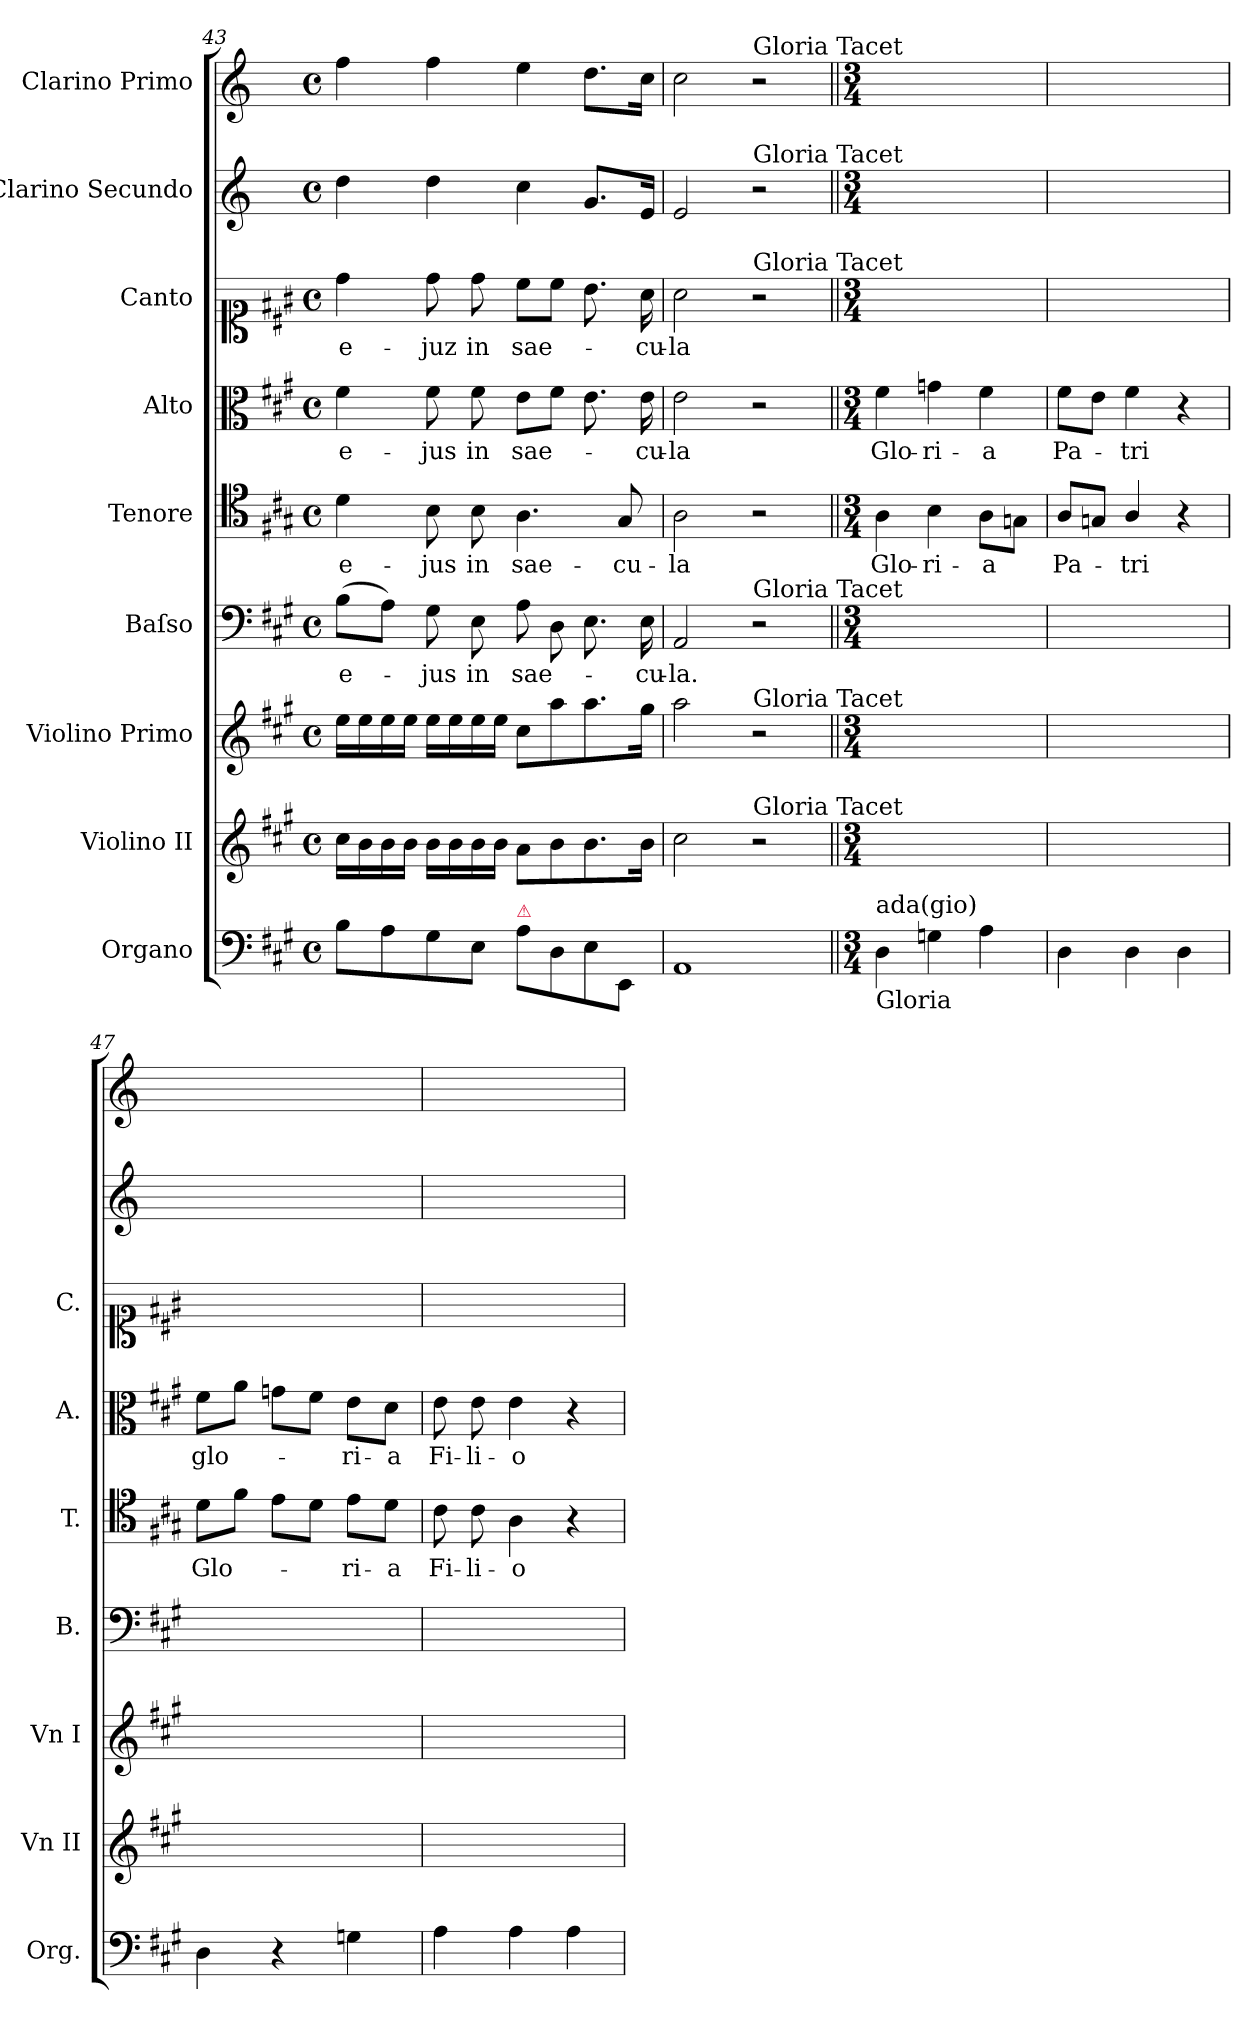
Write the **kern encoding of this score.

**kern	**kern	**kern	**kern	**text	**kern	**text	**kern	**text	**kern	**text	**kern	**kern
*part9	*part8	*part7	*part6	*part6	*part5	*part5	*part4	*part4	*part3	*part3	*part2	*part1
*staff9	*staff8	*staff7	*staff6	*staff6	*staff5	*staff5	*staff4	*staff4	*staff3	*staff3	*staff2	*staff1
*I"Organo	*I"Violino II	*I"Violino Primo	*I"Baſso	*	*I"Tenore	*	*I"Alto	*	*I"Canto	*	*I"Clarino Secundo	*I"Clarino Primo
*I'Org.	*I'Vn II	*I'Vn I	*I'B.	*	*I'T.	*	*I'A.	*	*I'C.	*	*	*
*clefF4	*clefG2	*clefG2	*clefF4	*	*clefC4	*	*clefC3	*	*clefC1	*	*clefG2	*clefG2
*	*	*	*	*	*	*	*	*	*	*	*ITrd2c3	*ITrd2c3
*k[f#c#g#]	*k[f#c#g#]	*k[f#c#g#]	*k[f#c#g#]	*	*k[f#c#g#]	*	*k[f#c#g#]	*	*k[f#c#g#]	*	*k[f#c#g#]	*k[f#c#g#]
*A:	*A:	*A:	*A:	*	*A:	*	*A:	*	*A:	*	*A:	*A:
*M4/4	*M4/4	*M4/4	*M4/4	*	*M4/4	*	*M4/4	*	*M4/4	*	*M4/4	*M4/4
*met(c)	*met(c)	*met(c)	*met(c)	*	*met(c)	*	*met(c)	*	*met(c)	*	*met(c)	*met(c)
=43	=43	=43	=43	=43	=43	=43	=43	=43	=43	=43	=43	=43
8B\L	16cc#\LL	16ee\LL	(8B\L	e-	4d\	e-	4f#\	e-	4dd\	e-	4b\	4dd\
.	16b\	16ee\	.	.	.	.	.	.	.	.	.	.
8A\	16b\	16ee\	8A\J)	.	.	.	.	.	.	.	.	.
.	16b\JJ	16ee\JJ	.	.	.	.	.	.	.	.	.	.
8G#\	16b\LL	16ee\LL	8G#\	-jus	8B\	-jus	8f#\	-jus	8dd\	-juz	4b\	4dd\
.	16b\	16ee\	.	.	.	.	.	.	.	.	.	.
8E\J	16b\	16ee\	8E\	in	8B\	in	8f#\	in	8dd\	in	.	.
.	16b\JJ	16ee\JJ	.	.	.	.	.	.	.	.	.	.
!LO:TX:a:color=crimson:t=⚠	!	!	!	!	!	!	!	!	!	!	!	!
8A\L	8a\L	8cc#\L	8A\	sae-	4.A\	sae-	8e\L	sae-	8cc#\L	sae-	4a\	4cc#\
8D\	8b\	8aa\	8D\	.	.	.	8f#\J	.	8cc#\J	.	.	.
8E\	8.b\	8.aa\	8.E\	.	.	.	8.e\	.	8.b\	.	8.e/L	8.b\L
8EE/J	.	.	.	.	8G#/	-cu-	.	.	.	.	.	.
.	16b\Jk	16gg#\Jk	16E\	-cu-	.	.	16e\	-cu-	16a\	-cu-	16c#/Jk	16a\Jk
=44	=44	=44	=44	=44	=44	=44	=44	=44	=44	=44	=44	=44
1AA	2cc#\	2aa\	2AA/	-la.	2A\	-la	2e\	-la	2a\	-la	2c#/	2a\
!	!	!	!	!	!	!	!	!	!	!	!	!LO:TX:a:t=Gloria Tacet
!	!	!	!	!	!	!	!	!	!	!	!LO:TX:a:t=Gloria Tacet	!
!	!	!	!	!	!	!	!	!	!LO:TX:a:t=Gloria Tacet	!	!	!
!	!	!	!LO:TX:a:t=Gloria Tacet	!	!	!	!	!	!	!	!	!
!	!	!LO:TX:a:t=Gloria Tacet	!	!	!	!	!	!	!	!	!	!
!	!LO:TX:a:t=Gloria Tacet	!	!	!	!	!	!	!	!	!	!	!
.	2r	2r	2r	.	2r	.	2r	.	2r	.	2r	2r
=45||	=45||	=45||	=45||	=45||	=45||	=45||	=45||	=45||	=45||	=45||	=45||	=45||
*M3/4	*M3/4	*M3/4	*M3/4	*	*M3/4	*	*M3/4	*	*M3/4	*	*M3/4	*M3/4
!LO:TX:a:t=ada(gio)	!	!	!	!	!	!	!	!	!	!	!	!
!LO:TX:b:t=Gloria	!	!	!	!	!	!	!	!	!	!	!	!
4D\	2.ryy	2.ryy	2.ryy	.	4A\	Glo-	4f#\	Glo-	2.ryy	.	2.ryy	2.ryy
4Gn\	.	.	.	.	4B\	-ri-	4gn\	-ri-	.	.	.	.
4A\	.	.	.	.	8A\L	-a	4f#\	-a	.	.	.	.
.	.	.	.	.	8Gn\J	.	.	.	.	.	.	.
=46	=46	=46	=46	=46	=46	=46	=46	=46	=46	=46	=46	=46
4D\	2.ryy	2.ryy	2.ryy	.	8A/L	Pa-	8f#\L	Pa-	2.ryy	.	2.ryy	2.ryy
.	.	.	.	.	8Gn/J	.	8e\J	.	.	.	.	.
4D\	.	.	.	.	4A/	-tri	4f#\	-tri	.	.	.	.
4D\	.	.	.	.	4r	.	4r	.	.	.	.	.
=47	=47	=47	=47	=47	=47	=47	=47	=47	=47	=47	=47	=47
4D\	2.ryy	2.ryy	2.ryy	.	8d\L	Glo-	8f#\L	glo-	2.ryy	.	2.ryy	2.ryy
.	.	.	.	.	8f#\J	.	8a\J	.	.	.	.	.
4r	.	.	.	.	8e\L	.	8gn\L	.	.	.	.	.
.	.	.	.	.	8d\J	.	8f#\J	.	.	.	.	.
4Gn\	.	.	.	.	8e\L	-ri-	8e\L	-ri-	.	.	.	.
.	.	.	.	.	8d\J	-a	8d\J	-a	.	.	.	.
=48	=48	=48	=48	=48	=48	=48	=48	=48	=48	=48	=48	=48
4A\	2.ryy	2.ryy	2.ryy	.	8c#\	Fi-	8e\	Fi-	2.ryy	.	2.ryy	2.ryy
.	.	.	.	.	8c#\	-li-	8e\	-li-	.	.	.	.
4A\	.	.	.	.	4A\	-o	4e\	-o	.	.	.	.
4A\	.	.	.	.	4r	.	4r	.	.	.	.	.
=	=	=	=	=	=	=	=	=	=	=	=	=
*-	*-	*-	*-	*-	*-	*-	*-	*-	*-	*-	*-	*-
